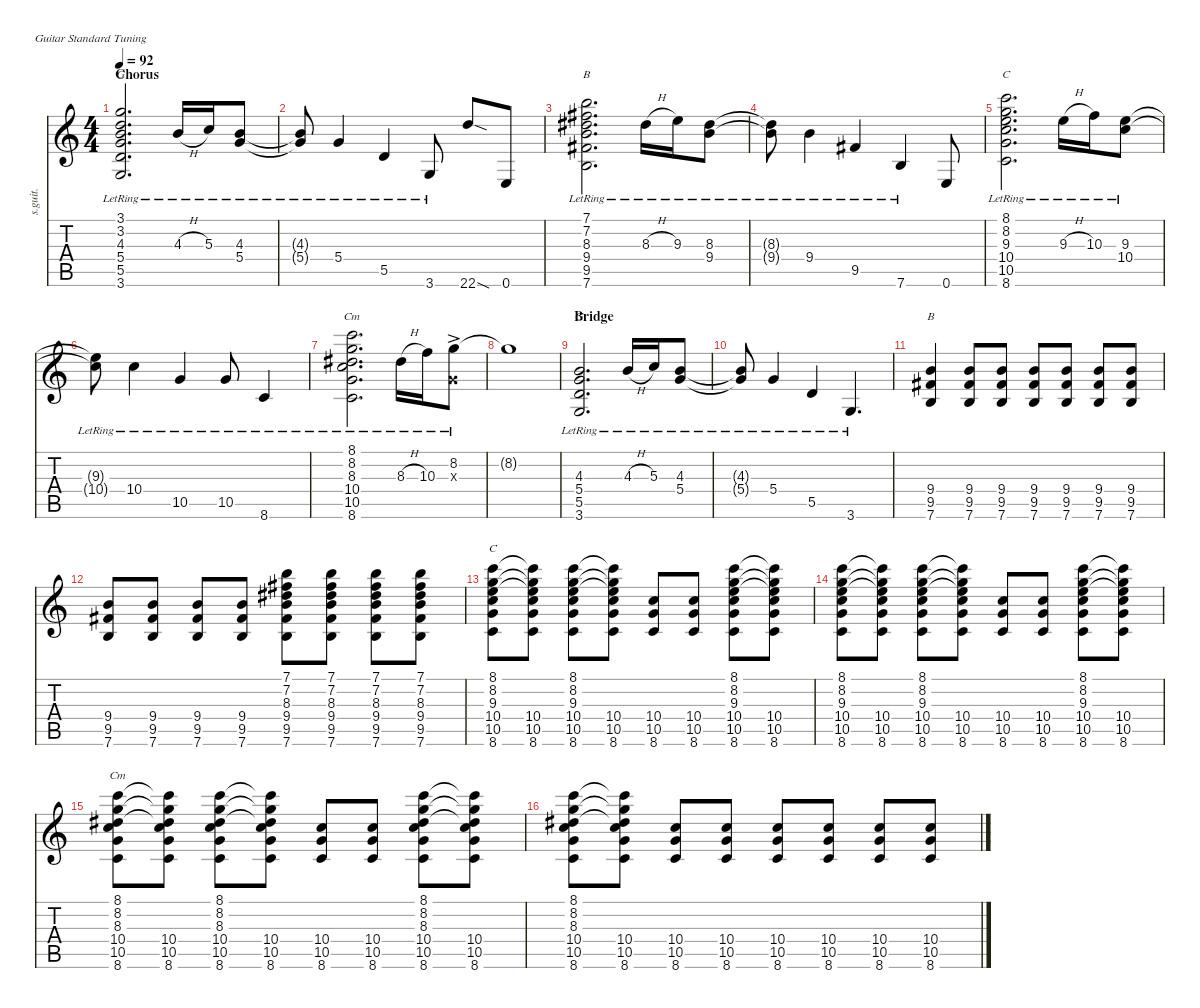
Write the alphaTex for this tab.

\defaultSystemsLayout 4
\hideDynamics
\bracketExtendMode nobrackets
\track ("Ed O'Brien | Fender Stratocaster | Lead Guitar" "s.guit.") {instrument distortionguitar}
\staff {score tabs}
\tuning (E4 B3 G3 D3 A2 E2)
\chord ("G" 3 1 2 2 0 x) {showdiagram false}
\chord ("B" 3 1 2 2 0 x) {showdiagram false}
\chord ("C" 3 1 2 2 0 x) {showdiagram false}
\chord ("Cm" 3 1 2 2 0 x) {showdiagram false}
\ts (4 4)
\section ("" "Chorus")
\tempo 92
\clef g2
\ks c
(3.1{lr} 3.2{lr} 4.3{lr} 5.4{lr} 5.5{lr} 3.6{lr}).2{d ch "G" dy f} 4.3{h lr}.16 5.3{lr}.16 (4.3{lr} 5.4{lr}).8 |
(4.3{lr t} 5.4{lr t}).8 5.4{lr}.4 5.5{lr}.4 3.6{lr}.8 22.6{sod}.8 0.6.8 |
(7.1{lr} 7.2{lr acc #} 8.3{lr acc #} 9.4{lr} 9.5{lr acc #} 7.6{lr}).2{d ch "B"} 8.3{h lr acc #}.16 9.3{lr}.16 (8.3{lr acc #} 9.4{lr}).8 |
(8.3{lr t acc #} 9.4{lr t}).8 9.4{lr}.4 9.5{lr acc #}.4 7.6{lr}.4 0.6.8 |
(8.1{lr} 8.2{lr} 9.3{lr} 10.4{lr} 10.5{lr} 8.6{lr}).2{d ch "C"} 9.3{h lr}.16 10.3{lr}.16 (9.3{lr} 10.4{lr}).8 |
(9.3{lr t} 10.4{lr t}).8 10.4{lr}.4 10.5{lr}.4 10.5{lr}.8 8.6{lr}.4 |
(8.1{lr} 8.2{lr} 8.3{lr acc #} 10.4{lr} 10.5{lr} 8.6{lr}).2{d ch "Cm"} 8.3{h lr acc #}.16 10.3{lr}.16 (8.2{ac lr} 0.3{x}).8 |
8.2{t}.1 |
\section ("" "Bridge")
(4.3{lr} 5.4{lr} 5.5{lr} 3.6{lr}).2{d ch "G"} 4.3{h lr}.16 5.3{lr}.16 (4.3{lr} 5.4{lr}).8 |
(4.3{lr t} 5.4{lr t}).8 5.4{lr}.4 5.5{lr}.4 3.6{lr}.4{d} |
(9.4 9.5{acc #} 7.6).4{ch "B"} (9.4 9.5{acc #} 7.6).8 (9.4 9.5{acc #} 7.6).8 (9.4 9.5{acc #} 7.6).8 (9.4 9.5{acc #} 7.6).8 (9.4 9.5{acc #} 7.6).8 (9.4 9.5{acc #} 7.6).8 |
(9.4 9.5{acc #} 7.6).8 (9.4 9.5{acc #} 7.6).8 (9.4 9.5{acc #} 7.6).8 (9.4 9.5{acc #} 7.6).8 (7.1 7.2{acc #} 8.3{acc #} 9.4 9.5{acc #} 7.6).8 (7.1 7.2{acc #} 8.3{acc #} 9.4 9.5{acc #} 7.6).8 (7.1 7.2{acc #} 8.3{acc #} 9.4 9.5{acc #} 7.6).8 (7.1 7.2{acc #} 8.3{acc #} 9.4 9.5{acc #} 7.6).8 |
(8.1 8.2 9.3 10.4 10.5 8.6).8{ch "C"} (8.1{t} 8.2{t} 9.3{t} 10.4 10.5 8.6).8 (8.1 8.2 9.3 10.4 10.5 8.6).8 (8.1{t} 8.2{t} 9.3{t} 10.4 10.5 8.6).8 (10.4 10.5 8.6).8 (10.4 10.5 8.6).8 (8.1 8.2 9.3 10.4 10.5 8.6).8 (8.1{t} 8.2{t} 9.3{t} 10.4 10.5 8.6).8 |
(8.1 8.2 9.3 10.4 10.5 8.6).8 (8.1{t} 8.2{t} 9.3{t} 10.4 10.5 8.6).8 (8.1 8.2 9.3 10.4 10.5 8.6).8 (8.1{t} 8.2{t} 9.3{t} 10.4 10.5 8.6).8 (10.4 10.5 8.6).8 (10.4 10.5 8.6).8 (8.1 8.2 9.3 10.4 10.5 8.6).8 (8.1{t} 8.2{t} 9.3{t} 10.4 10.5 8.6).8 |
(8.1 8.2 8.3{acc #} 10.4 10.5 8.6).8{ch "Cm"} (8.1{t} 8.2{t} 8.3{t acc #} 10.4 10.5 8.6).8 (8.1 8.2 8.3{acc #} 10.4 10.5 8.6).8 (8.1{t} 8.2{t} 8.3{t acc #} 10.4 10.5 8.6).8 (10.4 10.5 8.6).8 (10.4 10.5 8.6).8 (8.1 8.2 8.3{acc #} 10.4 10.5 8.6).8 (8.1{t} 8.2{t} 8.3{t acc #} 10.4 10.5 8.6).8 |
(8.1 8.2 8.3{acc #} 10.4 10.5 8.6).8 (8.1{t} 8.2{t} 8.3{t acc #} 10.4 10.5 8.6).8 (10.4 10.5 8.6).8 (10.4 10.5 8.6).8 (10.4 10.5 8.6).8 (10.4 10.5 8.6).8 (10.4 10.5 8.6).8 (10.4 10.5 8.6).8
